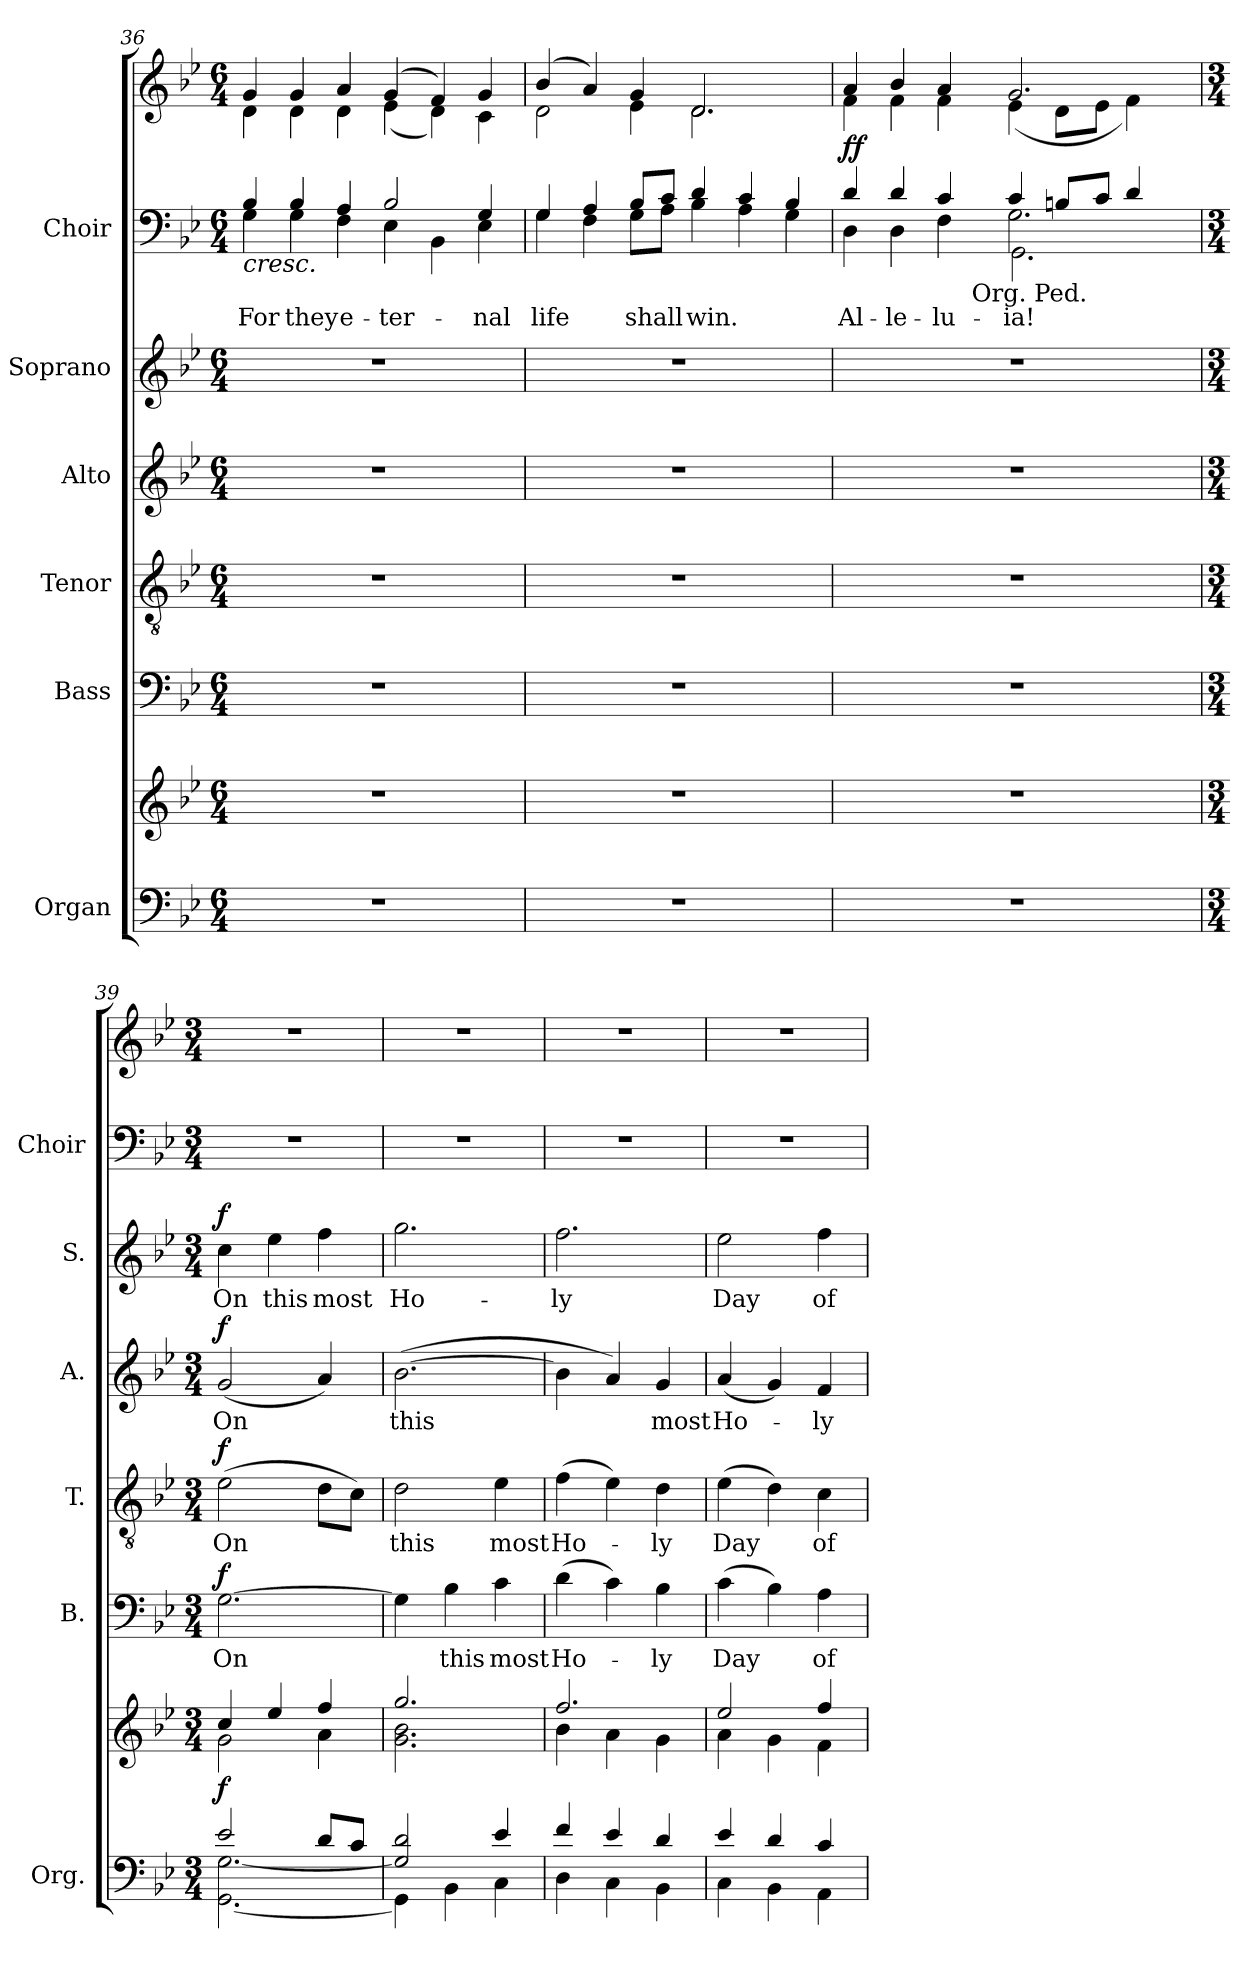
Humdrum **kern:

**kern	**kern	**dynam	**kern	**text	**dynam	**kern	**text	**dynam	**kern	**text	**dynam	**kern	**text	**dynam	**kern	**text	**kern	**dynam
*part6	*part6	*part6	*part5	*part5	*part5	*part4	*part4	*part4	*part3	*part3	*part3	*part2	*part2	*part2	*part1	*part1	*part1	*part1
*staff8	*staff7	*staff7/8	*staff6	*staff6	*staff6	*staff5	*staff5	*staff5	*staff4	*staff4	*staff4	*staff3	*staff3	*staff3	*staff2	*staff2	*staff1	*staff1/2
*I"Organ	*	*	*I"Bass	*	*	*I"Tenor	*	*	*I"Alto	*	*	*I"Soprano	*	*	*I"Choir	*	*	*
*I'Org.	*	*	*I'B.	*	*	*I'T.	*	*	*I'A.	*	*	*I'S.	*	*	*I'Choir	*	*	*
!!LO:PB:g=z
*clefF4	*clefG2	*	*clefF4	*	*	*clefGv2	*	*	*clefG2	*	*	*clefG2	*	*	*clefF4	*	*clefG2	*
*	*	*	*	*	*	*ITrd7c12	*	*	*	*	*	*	*	*	*	*	*	*
*k[b-e-]	*k[b-e-]	*	*k[b-e-]	*	*	*k[b-e-]	*	*	*k[b-e-]	*	*	*k[b-e-]	*	*	*k[b-e-]	*	*k[b-e-]	*
*g:	*g:	*	*g:	*	*	*g:	*	*	*g:	*	*	*g:	*	*	*g:	*	*g:	*
*M6/4	*M6/4	*	*M6/4	*	*	*M6/4	*	*	*M6/4	*	*	*M6/4	*	*	*M6/4	*	*M6/4	*
=36	=36	=36	=36	=36	=36	=36	=36	=36	=36	=36	=36	=36	=36	=36	=36	=36	=36	=36
!LO:N:vis=1	!LO:N:vis=1	!	!LO:N:vis=1	!	!	!LO:N:vis=1	!	!	!LO:N:vis=1	!	!	!LO:N:vis=1	!	!	!	!	!	!
*	*	*	*	*	*	*	*	*	*	*	*	*	*	*	*^	*	*	*
!	!	!	!	!	!	!	!	!	!	!	!	!	!	!	!	!	!	!LO:TX:a:i:t=cresc.	!
!	!	!	!	!	!	!	!	!	!	!	!	!	!	!	!LO:TX:b:i:t=cresc.	!	!	!	!
!	!	!	!	!	!	!	!	!	!	!	!	!	!	!	!	!	!LO:LY:a:color=#000000	!	!
*	*	*	*	*	*	*	*	*	*	*	*	*	*	*	*	*	*	*^	*
1.r	1.r	.	1.r	.	.	1.r	.	.	1.r	.	.	1.r	.	.	4B-i/	4Gi\	For	4gi/	4di\	.
!	!	!	!	!	!	!	!	!	!	!	!	!	!	!	!	!	!LO:LY:a:color=#000000	!	!	!
.	.	.	.	.	.	.	.	.	.	.	.	.	.	.	4B-i/	4Gi\	they	4gi/	4di\	.
!	!	!	!	!	!	!	!	!	!	!	!	!	!	!	!	!	!LO:LY:a:color=#000000	!	!	!
.	.	.	.	.	.	.	.	.	.	.	.	.	.	.	4Ai/	4Fi\	e-	4ai/	4di\	.
!	!	!	!	!	!	!	!	!	!	!	!	!	!	!	!	!	!LO:LY:a:color=#000000	!	!	!
.	.	.	.	.	.	.	.	.	.	.	.	.	.	.	2B-i/	4E-i\	-ter-	(4gi/	(4e-i\	.
.	.	.	.	.	.	.	.	.	.	.	.	.	.	.	.	4BB-i\	.	4fi/)	4di\)	.
!	!	!	!	!	!	!	!	!	!	!	!	!	!	!	!	!	!LO:LY:a:color=#000000	!	!	!
.	.	.	.	.	.	.	.	.	.	.	.	.	.	.	4Gi/	4E-i\	-nal	4gi/	4ci\	.
=37	=37	=37	=37	=37	=37	=37	=37	=37	=37	=37	=37	=37	=37	=37	=37	=37	=37	=37	=37	=37
!LO:N:vis=1	!LO:N:vis=1	!	!LO:N:vis=1	!	!	!LO:N:vis=1	!	!	!LO:N:vis=1	!	!	!LO:N:vis=1	!	!	!	!	!	!	!	!
!	!	!	!	!	!	!	!	!	!	!	!	!	!	!	!	!	!LO:LY:a:color=#000000	!	!	!
1.r	1.r	.	1.r	.	.	1.r	.	.	1.r	.	.	1.r	.	.	4Gi/	4Gi\	life	(4b-i/	2di\	.
.	.	.	.	.	.	.	.	.	.	.	.	.	.	.	4Ai/	4Fi\	.	4ai/)	.	.
!	!	!	!	!	!	!	!	!	!	!	!	!	!	!	!	!	!LO:LY:a:color=#000000	!	!	!
.	.	.	.	.	.	.	.	.	.	.	.	.	.	.	8B-i/L	8Gi\L	shall	4gi/	4e-i\	.
.	.	.	.	.	.	.	.	.	.	.	.	.	.	.	8ci/J	8Ai\J	.	.	.	.
!	!	!	!	!	!	!	!	!	!	!	!	!	!	!	!	!	!LO:LY:a:color=#000000	!	!	!
.	.	.	.	.	.	.	.	.	.	.	.	.	.	.	4di/	4B-i\	win.	2.di/	2.di\	.
.	.	.	.	.	.	.	.	.	.	.	.	.	.	.	4ci/	4Ai\	.	.	.	.
.	.	.	.	.	.	.	.	.	.	.	.	.	.	.	4B-i/	4Gi\	.	.	.	.
=38	=38	=38	=38	=38	=38	=38	=38	=38	=38	=38	=38	=38	=38	=38	=38	=38	=38	=38	=38	=38
!LO:N:vis=1	!LO:N:vis=1	!	!LO:N:vis=1	!	!	!LO:N:vis=1	!	!	!LO:N:vis=1	!	!	!LO:N:vis=1	!	!	!	!	!	!	!	!
*	*	*	*	*	*	*	*	*	*	*	*	*	*	*	*v	*v	*	*	*	*
*	*	*	*	*	*	*	*	*	*	*	*	*	*	*	*^	*	*	*	*
!	!	!	!	!	!	!	!	!	!	!	!	!	!	!	!	!	!LO:LY:a:color=#000000	!	!	!
*	*	*	*	*	*	*	*	*	*	*	*	*	*	*	*^	*^	*	*	*	*
1.r	1.r	.	1.r	.	.	1.r	.	.	1.r	.	.	1.r	.	.	4di/	4Di\	2.ryy	2ryy	Al-	4ai/	4fi\	f f
!	!	!	!	!	!	!	!	!	!	!	!	!	!	!	!	!	!	!	!LO:LY:a:color=#000000	!	!	!
.	.	.	.	.	.	.	.	.	.	.	.	.	.	.	4di/	4Di\	.	.	-le-	4b-i/	4fi\	.
!	!	!	!	!	!	!	!	!	!	!	!	!	!	!	!	!	!	!	!LO:LY:a:color=#000000	!	!	!
.	.	.	.	.	.	.	.	.	.	.	.	.	.	.	4ci/	4Fi\	.	16ryy	-lu-	4ai/	4fi\	.
.	.	.	.	.	.	.	.	.	.	.	.	.	.	.	.	.	.	64ryy	.	.	.	.
.	.	.	.	.	.	.	.	.	.	.	.	.	.	.	.	.	.	256.ryy	.	.	.	.
!	!	!	!	!	!	!	!	!	!	!	!	!	!	!	!	!	!	!LO:TX:b:t=Org. Ped.	!	!	!	!
.	.	.	.	.	.	.	.	.	.	.	.	.	.	.	.	.	.	2ryy	.	.	.	.
!	!	!	!	!	!	!	!	!	!	!	!	!	!	!	!	!	!	!	!LO:LY:a:color=#000000	!	!	!
.	.	.	.	.	.	.	.	.	.	.	.	.	.	.	4ci/	2.Gi\	2.GGi\	.	-ia!	2.gi/	(4e-i\	.
.	.	.	.	.	.	.	.	.	.	.	.	.	.	.	8Bni/L	.	.	.	.	.	8di\L	.
.	.	.	.	.	.	.	.	.	.	.	.	.	.	.	.	.	.	4ryy	.	.	.	.
.	.	.	.	.	.	.	.	.	.	.	.	.	.	.	8ci/J	.	.	.	.	.	8e-i\J	.
.	.	.	.	.	.	.	.	.	.	.	.	.	.	.	4di/	.	.	.	.	.	4fi\)	.
.	.	.	.	.	.	.	.	.	.	.	.	.	.	.	.	.	.	8ryy	.	.	.	.
.	.	.	.	.	.	.	.	.	.	.	.	.	.	.	.	.	.	32ryy	.	.	.	.
.	.	.	.	.	.	.	.	.	.	.	.	.	.	.	.	.	.	128ryy	.	.	.	.
.	.	.	.	.	.	.	.	.	.	.	.	.	.	.	.	.	.	512ryy	.	.	.	.
*	*	*	*	*	*	*	*	*	*	*	*	*	*	*	*v	*v	*v	*v	*	*	*	*
*	*	*	*	*	*	*	*	*	*	*	*	*	*	*	*	*	*v	*v	*
!!LO:LB:g=z
=39	=39	=39	=39	=39	=39	=39	=39	=39	=39	=39	=39	=39	=39	=39	=39	=39	=39	=39
*M3/4	*M3/4	*	*M3/4	*	*	*M3/4	*	*	*M3/4	*	*	*M3/4	*	*	*M3/4	*	*M3/4	*
*^	*^	*	*	*	*	*	*	*	*	*	*	*	*	*	*	*	*	*
*	*	*	*	*	*	*	*	*	*	*	*	*	*	*	*	*	*^	*	*^	*
*	*	*	*	*	*	*	*	*	*	*	*	*	*	*	*	*	*	*^	*	*	*	*
*	*	*	*	*	*	*	*	*	*	*	*	*	*	*	*	*	*	*	*^	*	*	*	*
!	!	!	!	!	!	!LO:LY:b:color=#000000	!	!	!	!	!	!	!	!	!	!	!	!	!	!	!	!	!	!
*	*	*	*	*	*	*	*	*	*	*	*	*	*	*	*	*	*v	*v	*v	*v	*	*	*	*
*	*	*	*	*	*	*	*	*	*	*	*	*	*	*	*	*	*	*	*v	*v	*
*	*	*	*	*	*	*	*	*	*	*	*	*	*	*	*	*	*^	*	*^	*
*	*	*	*	*	*	*	*	*	*	*	*	*	*	*	*	*	*	*^	*	*	*	*
*	*	*	*	*	*	*	*	*	*	*	*	*	*	*	*	*	*	*	*^	*	*	*	*
!	!	!	!	!	!	!	!	!	!LO:LY:b:color=#000000	!	!	!	!	!	!	!	!	!	!	!	!	!	!	!
*	*	*	*	*	*	*	*	*	*	*	*	*	*	*	*	*	*v	*v	*v	*v	*	*	*	*
*	*	*	*	*	*	*	*	*	*	*	*	*	*	*	*	*	*	*	*v	*v	*
*	*	*	*	*	*	*	*	*	*	*	*	*	*	*	*	*	*^	*	*^	*
*	*	*	*	*	*	*	*	*	*	*	*	*	*	*	*	*	*	*^	*	*	*	*
*	*	*	*	*	*	*	*	*	*	*	*	*	*	*	*	*	*	*	*^	*	*	*	*
!	!	!	!	!	!	!	!	!	!	!	!	!LO:LY:b:color=#000000	!	!	!	!	!	!	!	!	!	!	!	!
*	*	*	*	*	*	*	*	*	*	*	*	*	*	*	*	*	*v	*v	*v	*v	*	*	*	*
*	*	*	*	*	*	*	*	*	*	*	*	*	*	*	*	*	*	*	*v	*v	*
*	*	*	*	*	*	*	*	*	*	*	*	*	*	*	*	*	*^	*	*^	*
*	*	*	*	*	*	*	*	*	*	*	*	*	*	*	*	*	*	*^	*	*	*	*
*	*	*	*	*	*	*	*	*	*	*	*	*	*	*	*	*	*	*	*^	*	*	*	*
!	!	!	!	!	!	!	!	!	!	!	!	!	!	!	!LO:LY:b:color=#000000	!	!LO:N:vis=1	!	!	!	!	!LO:N:vis=1	!	!
*	*	*	*	*	*	*	*	*	*	*	*	*	*	*	*	*	*v	*v	*v	*v	*	*	*	*
*	*	*	*	*	*	*	*	*	*	*	*	*	*	*	*	*	*	*	*v	*v	*
2e-i/	[2.GGi\ [2.Gi	4cci/	2gi\	f	[2.Gi\	On	f	(2E-i\	On	f	(2gi/	On	f	4cci\	On	f	2.r	.	2.r	.
!	!	!	!	!	!	!	!	!	!	!	!	!	!	!	!LO:LY:b:color=#000000	!	!	!	!	!
.	.	4ee-i/	.	.	.	.	.	.	.	.	.	.	.	4ee-i\	this	.	.	.	.	.
!	!	!	!	!	!	!	!	!	!	!	!	!	!	!	!LO:LY:b:color=#000000	!	!	!	!	!
8di/L	.	4ffi/	4ai\	.	.	.	.	8Di\L	.	.	4ai/)	.	.	4ffi\	most	.	.	.	.	.
8ci/J	.	.	.	.	.	.	.	8Ci\J)	.	.	.	.	.	.	.	.	.	.	.	.
=40	=40	=40	=40	=40	=40	=40	=40	=40	=40	=40	=40	=40	=40	=40	=40	=40	=40	=40	=40	=40
!	!	!	!	!	!	!	!	!	!LO:LY:b:color=#000000	!	!	!	!	!	!	!	!	!	!	!
!	!	!	!	!	!	!	!	!	!	!	!	!LO:LY:b:color=#000000	!	!	!	!	!	!	!	!
!	!	!	!	!	!	!	!	!	!	!	!	!	!	!	!LO:LY:b:color=#000000	!	!LO:N:vis=1	!	!LO:N:vis=1	!
2Gi/] 2di	4GGi\]	2.ggi/	2.gi\ 2.b-i	.	4Gi\]	.	.	2Di\	this	.	([2.b-i\	this	.	2.ggi\	Ho-	.	2.r	.	2.r	.
!	!	!	!	!	!	!LO:LY:b:color=#000000	!	!	!	!	!	!	!	!	!	!	!	!	!	!
.	4BB-i\	.	.	.	4B-i\	this	.	.	.	.	.	.	.	.	.	.	.	.	.	.
!	!	!	!	!	!	!LO:LY:b:color=#000000	!	!	!	!	!	!	!	!	!	!	!	!	!	!
!	!	!	!	!	!	!	!	!	!LO:LY:b:color=#000000	!	!	!	!	!	!	!	!	!	!	!
4e-i/	4Ci\	.	.	.	4ci\	most	.	4E-i\	most	.	.	.	.	.	.	.	.	.	.	.
=41	=41	=41	=41	=41	=41	=41	=41	=41	=41	=41	=41	=41	=41	=41	=41	=41	=41	=41	=41	=41
!	!	!	!	!	!	!LO:LY:b:color=#000000	!	!	!	!	!	!	!	!	!	!	!	!	!	!
!	!	!	!	!	!	!	!	!	!LO:LY:b:color=#000000	!	!	!	!	!	!	!	!	!	!	!
!	!	!	!	!	!	!	!	!	!	!	!	!	!	!	!LO:LY:b:color=#000000	!	!LO:N:vis=1	!	!LO:N:vis=1	!
4fi/	4Di\	2.ffi/	4b-i\	.	(4di\	Ho-	.	(4Fi\	Ho-	.	4b-i\]	.	.	2.ffi\	-ly	.	2.r	.	2.r	.
4e-i/	4Ci\	.	4ai\	.	4ci\)	.	.	4E-i\)	.	.	4ai/)	.	.	.	.	.	.	.	.	.
!	!	!	!	!	!	!LO:LY:b:color=#000000	!	!	!	!	!	!	!	!	!	!	!	!	!	!
!	!	!	!	!	!	!	!	!	!LO:LY:b:color=#000000	!	!	!	!	!	!	!	!	!	!	!
!	!	!	!	!	!	!	!	!	!	!	!	!LO:LY:b:color=#000000	!	!	!	!	!	!	!	!
4di/	4BB-i\	.	4gi\	.	4B-i\	-ly	.	4Di\	-ly	.	4gi/	most	.	.	.	.	.	.	.	.
=42	=42	=42	=42	=42	=42	=42	=42	=42	=42	=42	=42	=42	=42	=42	=42	=42	=42	=42	=42	=42
!	!	!	!	!	!	!LO:LY:b:color=#000000	!	!	!	!	!	!	!	!	!	!	!	!	!	!
!	!	!	!	!	!	!	!	!	!LO:LY:b:color=#000000	!	!	!	!	!	!	!	!	!	!	!
!	!	!	!	!	!	!	!	!	!	!	!	!LO:LY:b:color=#000000	!	!	!	!	!	!	!	!
!	!	!	!	!	!	!	!	!	!	!	!	!	!	!	!LO:LY:b:color=#000000	!	!LO:N:vis=1	!	!LO:N:vis=1	!
4e-i/	4Ci\	2ee-i/	4ai\	.	(4ci\	Day	.	(4E-i\	Day	.	(4ai/	Ho-	.	2ee-i\	Day	.	2.r	.	2.r	.
4di/	4BB-i\	.	4gi\	.	4B-i\)	.	.	4Di\)	.	.	4gi/)	.	.	.	.	.	.	.	.	.
!	!	!	!	!	!	!LO:LY:b:color=#000000	!	!	!	!	!	!	!	!	!	!	!	!	!	!
!	!	!	!	!	!	!	!	!	!LO:LY:b:color=#000000	!	!	!	!	!	!	!	!	!	!	!
!	!	!	!	!	!	!	!	!	!	!	!	!LO:LY:b:color=#000000	!	!	!	!	!	!	!	!
!	!	!	!	!	!	!	!	!	!	!	!	!	!	!	!LO:LY:b:color=#000000	!	!	!	!	!
4ci/	4AAi\	4ffi/	4fi\	.	4Ai\	of	.	4Ci\	of	.	4fi/	-ly	.	4ffi\	of	.	.	.	.	.
*v	*v	*	*	*	*	*	*	*	*	*	*	*	*	*	*	*	*	*	*	*
*	*v	*v	*	*	*	*	*	*	*	*	*	*	*	*	*	*	*	*	*
=	=	=	=	=	=	=	=	=	=	=	=	=	=	=	=	=	=	=
*-	*-	*-	*-	*-	*-	*-	*-	*-	*-	*-	*-	*-	*-	*-	*-	*-	*-	*-
